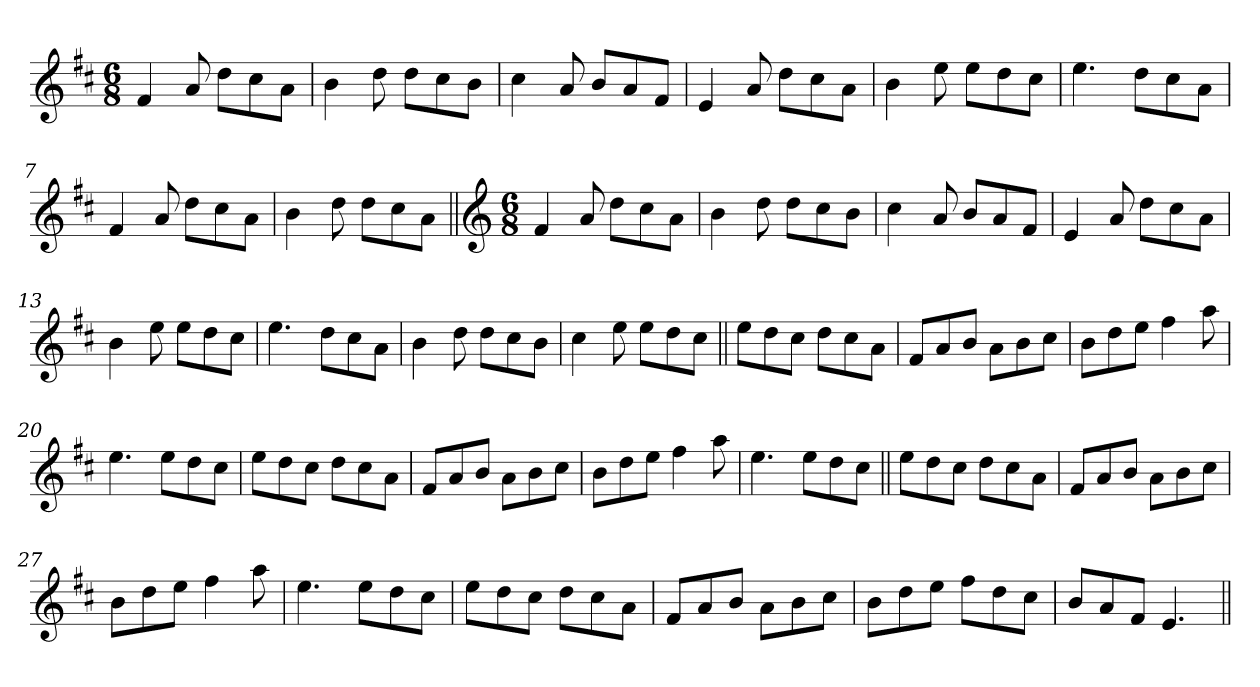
**kern
*part1
*staff1
*clefG2
*k[f#c#]
*M6/8
=1
4f#/
8a/
8dd\L
8cc#\
8a\J
=2
4b\
8dd\
8dd\L
8cc#\
8b\J
=3
4cc#\
8a/
8b/L
8a/
8f#/J
=4
4e/
8a/
8dd\L
8cc#\
8a\J
=5
4b\
8ee\
8ee\L
8dd\
8cc#\J
=6
4.ee\
8dd\L
8cc#\
8a\J
=7
4f#/
8a/
8dd\L
8cc#\
8a\J
!!LO:LB:g=z
=8
4b\
8dd\
8dd\L
8cc#\
8a\J
=9||
*clefG2
*M6/8
4f#/
8a/
8dd\L
8cc#\
8a\J
=10
4b\
8dd\
8dd\L
8cc#\
8b\J
=11
4cc#\
8a/
8b/L
8a/
8f#/J
=12
4e/
8a/
8dd\L
8cc#\
8a\J
=13
4b\
8ee\
8ee\L
8dd\
8cc#\J
=14
4.ee\
8dd\L
8cc#\
8a\J
!!LO:LB:g=z
=15
4b\
8dd\
8dd\L
8cc#\
8b\J
=16
4cc#\
8ee\
8ee\L
8dd\
8cc#\J
=17||
8ee\L
8dd\
8cc#\J
8dd\L
8cc#\
8a\J
=18
8f#/L
8a/
8b/J
8a\L
8b\
8cc#\J
=19
8b\L
8dd\
8ee\J
4ff#\
8aa\
=20
4.ee\
8ee\L
8dd\
8cc#\J
=21
8ee\L
8dd\
8cc#\J
8dd\L
8cc#\
8a\J
!!LO:LB:g=z
=22
8f#/L
8a/
8b/J
8a\L
8b\
8cc#\J
=23
8b\L
8dd\
8ee\J
4ff#\
8aa\
=24
4.ee\
8ee\L
8dd\
8cc#\J
=25||
8ee\L
8dd\
8cc#\J
8dd\L
8cc#\
8a\J
=26
8f#/L
8a/
8b/J
8a\L
8b\
8cc#\J
=27
8b\L
8dd\
8ee\J
4ff#\
8aa\
=28
4.ee\
8ee\L
8dd\
8cc#\J
!!LO:LB:g=z
=29
8ee\L
8dd\
8cc#\J
8dd\L
8cc#\
8a\J
=30
8f#/L
8a/
8b/J
8a\L
8b\
8cc#\J
=31
8b\L
8dd\
8ee\J
8ff#\L
8dd\
8cc#\J
=32
8b/L
8a/
8f#/J
4.e/
=||
*-
